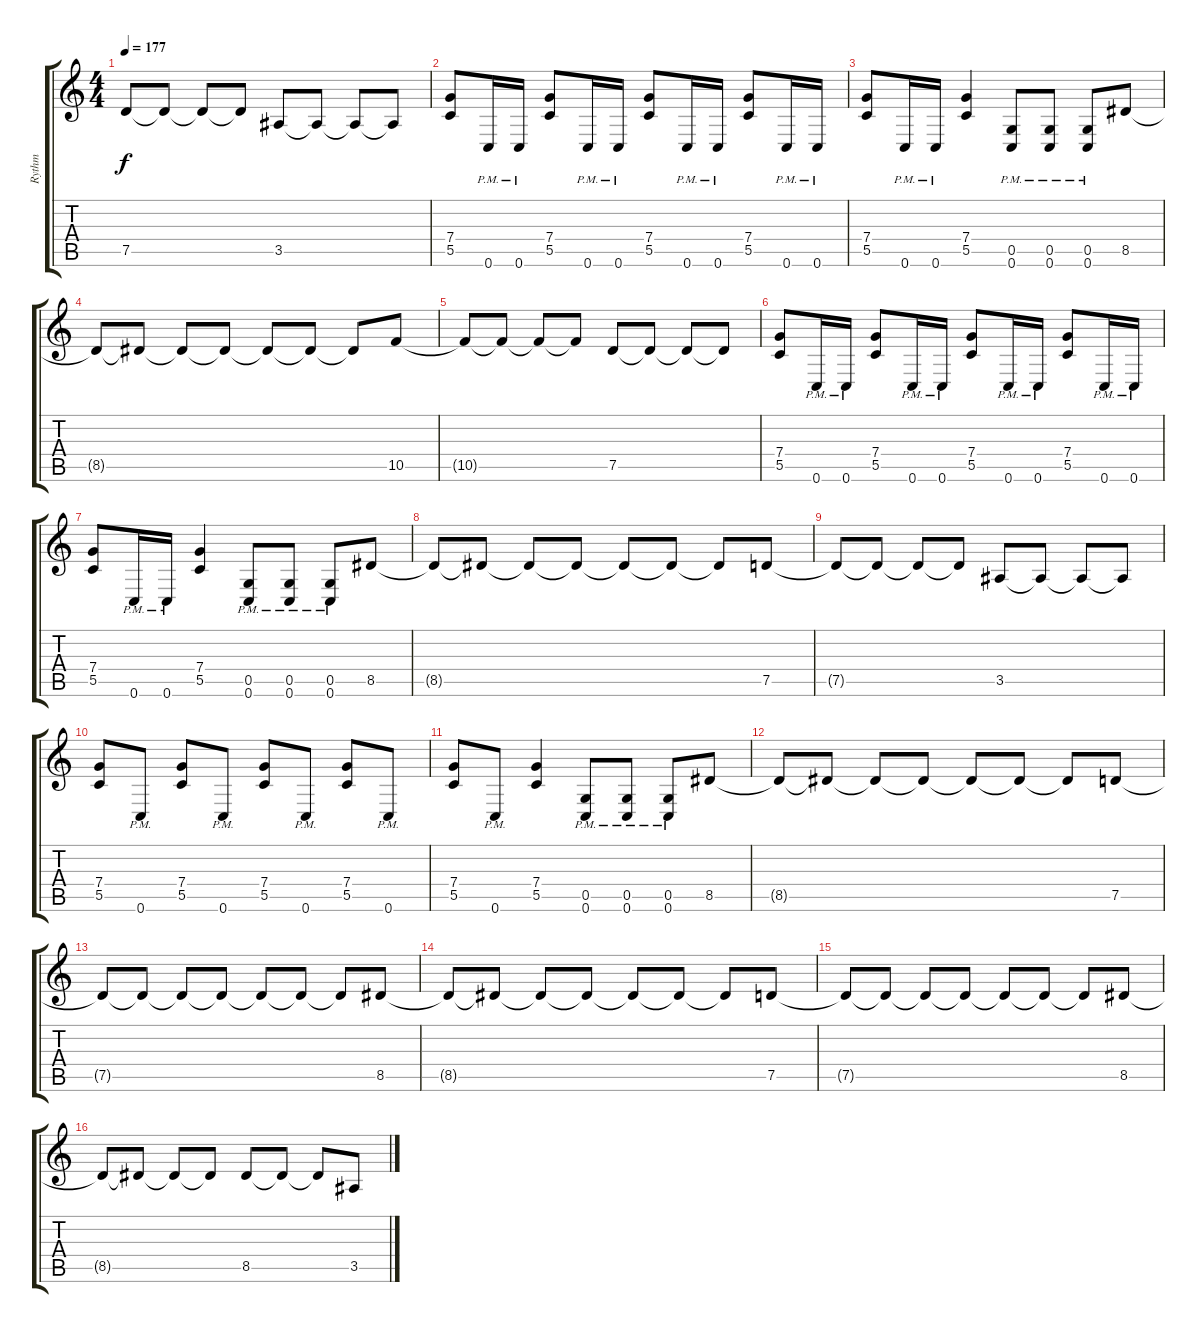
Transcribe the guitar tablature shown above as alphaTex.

\track ("Rythm" "Rythm") {instrument distortionguitar}
\staff {score tabs}
\tuning (D4 A3 F3 C3 G2 C2) {hide}
\ts (4 4)
\tempo 177
\clef g2
\ks c
7.5{t}.8{dy f} 7.5{t}.8 7.5{t}.8 7.5{t}.8 3.5.8 3.5{t}.8 3.5{t}.8 3.5{t}.8 |
(7.4 5.5).8 0.6{pm}.16 0.6{pm}.16 (7.4 5.5).8 0.6{pm}.16 0.6{pm}.16 (7.4 5.5).8 0.6{pm}.16 0.6{pm}.16 (7.4 5.5).8 0.6{pm}.16 0.6{pm}.16 |
(7.4 5.5).8 0.6{pm}.16 0.6{pm}.16 (7.4 5.5).4 (0.5{pm} 0.6{pm}).8 (0.5{pm} 0.6{pm}).8 (0.5{pm} 0.6{pm}).8 8.5.8 |
8.5{t}.8 8.5{t}.8 8.5{t}.8 8.5{t}.8 8.5{t}.8 8.5{t}.8 8.5{t}.8 10.5.8 |
10.5{t}.8 10.5{t}.8 10.5{t}.8 10.5{t}.8 7.5.8 7.5{t}.8 7.5{t}.8 7.5{t}.8 |
(7.4 5.5).8 0.6{pm}.16 0.6{pm}.16 (7.4 5.5).8 0.6{pm}.16 0.6{pm}.16 (7.4 5.5).8 0.6{pm}.16 0.6{pm}.16 (7.4 5.5).8 0.6{pm}.16 0.6{pm}.16 |
(7.4 5.5).8 0.6{pm}.16 0.6{pm}.16 (7.4 5.5).4 (0.5{pm} 0.6{pm}).8 (0.5{pm} 0.6{pm}).8 (0.5{pm} 0.6{pm}).8 8.5.8 |
8.5{t}.8 8.5{t}.8 8.5{t}.8 8.5{t}.8 8.5{t}.8 8.5{t}.8 8.5{t}.8 7.5.8 |
7.5{t}.8 7.5{t}.8 7.5{t}.8 7.5{t}.8 3.5.8 3.5{t}.8 3.5{t}.8 3.5{t}.8 |
(7.4 5.5).8 0.6{pm}.8 (7.4 5.5).8 0.6{pm}.8 (7.4 5.5).8 0.6{pm}.8 (7.4 5.5).8 0.6{pm}.8 |
(7.4 5.5).8 0.6{pm}.8 (7.4 5.5).4 (0.5{pm} 0.6{pm}).8 (0.5{pm} 0.6{pm}).8 (0.5{pm} 0.6{pm}).8 8.5.8 |
8.5{t}.8 8.5{t}.8 8.5{t}.8 8.5{t}.8 8.5{t}.8 8.5{t}.8 8.5{t}.8 7.5.8 |
7.5{t}.8 7.5{t}.8 7.5{t}.8 7.5{t}.8 7.5{t}.8 7.5{t}.8 7.5{t}.8 8.5.8 |
8.5{t}.8 8.5{t}.8 8.5{t}.8 8.5{t}.8 8.5{t}.8 8.5{t}.8 8.5{t}.8 7.5.8 |
7.5{t}.8 7.5{t}.8 7.5{t}.8 7.5{t}.8 7.5{t}.8 7.5{t}.8 7.5{t}.8 8.5.8 |
8.5{t}.8 8.5{t}.8 8.5{t}.8 8.5{t}.8 8.5.8 8.5{t}.8 8.5{t}.8 3.5.8
